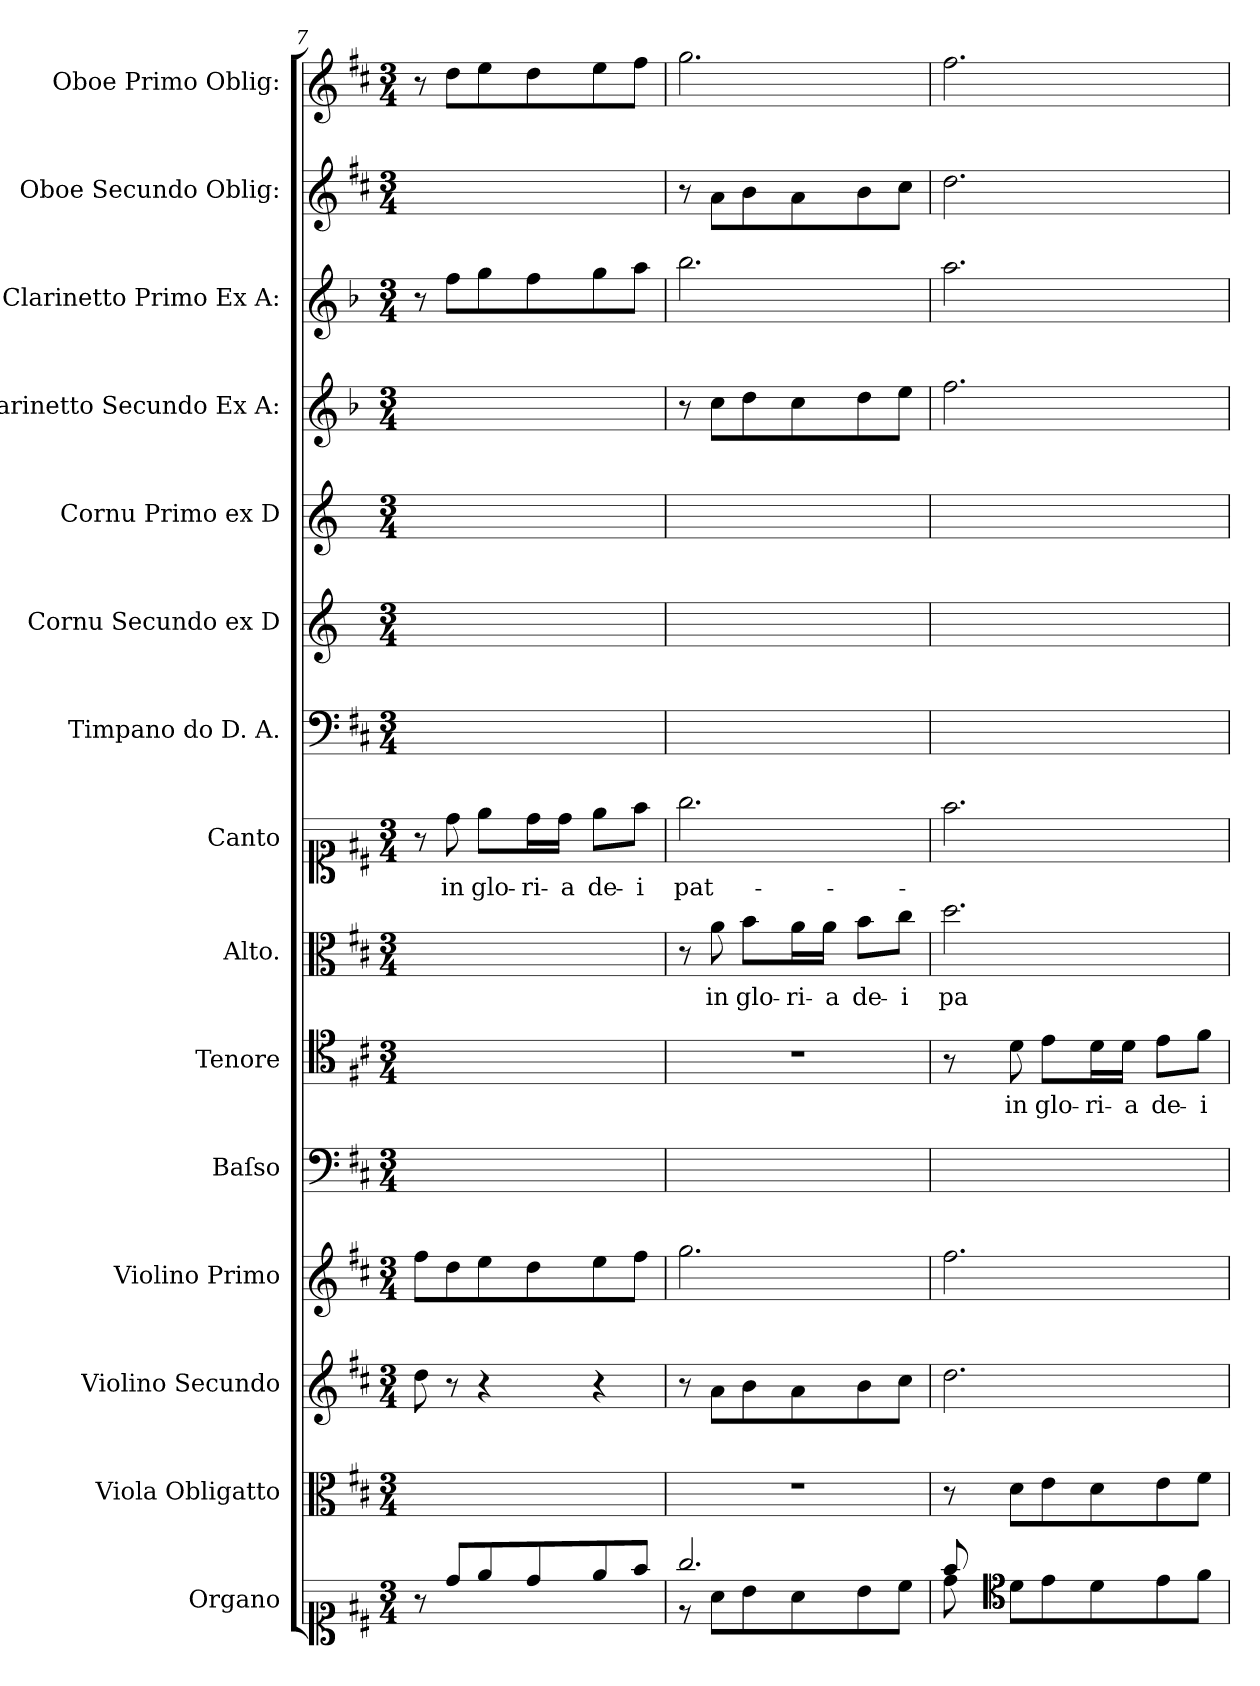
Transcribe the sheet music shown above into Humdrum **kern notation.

**kern	**kern	**kern	**kern	**kern	**kern	**text	**kern	**text	**kern	**text	**kern	**kern	**kern	**kern	**kern	**kern	**kern
*part15	*part14	*part13	*part12	*part11	*part10	*part10	*part9	*part9	*part8	*part8	*part7	*part6	*part5	*part4	*part3	*part2	*part1
*staff15	*staff14	*staff13	*staff12	*staff11	*staff10	*staff10	*staff9	*staff9	*staff8	*staff8	*staff7	*staff6	*staff5	*staff4	*staff3	*staff2	*staff1
*I"Organo	*I"Viola Obligatto	*I"Violino Secundo	*I"Violino Primo	*I"Baſso	*I"Tenore	*	*I"Alto.	*	*I"Canto	*	*I"Timpano do D. A.	*I"Cornu Secundo ex D	*I"Cornu Primo ex D	*I"Clarinetto Secundo Ex A:	*I"Clarinetto Primo Ex A:	*I"Oboe Secundo Oblig:	*I"Oboe Primo Oblig:
*I'org	*I'vla	*I'vl 2	*I'vl 1	*I'B	*I'T	*	*I'A	*	*	*	*I'timp	*	*	*I'cl 2 in A	*I'cl 1 in A	*I'ob 2	*I'ob 1
*clefC1	*clefC3	*clefG2	*clefG2	*clefF4	*clefC4	*	*clefC3	*	*clefC1	*	*clefF4	*clefG2	*clefG2	*clefG2	*clefG2	*clefG2	*clefG2
*	*	*	*	*	*	*	*	*	*	*	*	*ITrd6c10	*ITrd6c10	*ITrd2c3	*ITrd2c3	*	*
*k[f#c#]	*k[f#c#]	*k[f#c#]	*k[f#c#]	*k[f#c#]	*k[f#c#]	*	*k[f#c#]	*	*k[f#c#]	*	*k[f#c#]	*k[f#c#]	*k[f#c#]	*k[f#c#]	*k[f#c#]	*k[f#c#]	*k[f#c#]
*D:	*D:	*D:	*D:	*D:	*D:	*	*D:	*	*D:	*	*D:	*D:	*D:	*D:	*D:	*D:	*D:
*M3/4	*M3/4	*M3/4	*M3/4	*M3/4	*M3/4	*	*M3/4	*	*M3/4	*	*M3/4	*M3/4	*M3/4	*M3/4	*M3/4	*M3/4	*M3/4
=7	=7	=7	=7	=7	=7	=7	=7	=7	=7	=7	=7	=7	=7	=7	=7	=7	=7
8r	2.ryy	8dd\	8ff#\L	2.ryy	2.ryy	.	2.ryy	.	8r	.	2.ryy	2.ryy	2.ryy	2.ryy	8r	2.ryy	8r
8dd/L	.	8r	8dd\	.	.	.	.	.	8dd\	in	.	.	.	.	8dd\L	.	8dd\L
8ee/	.	4r	8ee\	.	.	.	.	.	8ee\L	glo-	.	.	.	.	8ee\	.	8ee\
8dd/	.	.	8dd\	.	.	.	.	.	16dd\L	-ri-	.	.	.	.	8dd\	.	8dd\
.	.	.	.	.	.	.	.	.	16dd\JJ	-a	.	.	.	.	.	.	.
8ee/	.	4r	8ee\	.	.	.	.	.	8ee\L	de-	.	.	.	.	8ee\	.	8ee\
8ff#/J	.	.	8ff#\J	.	.	.	.	.	8ff#\J	-i	.	.	.	.	8ff#\J	.	8ff#\J
=8	=8	=8	=8	=8	=8	=8	=8	=8	=8	=8	=8	=8	=8	=8	=8	=8	=8
*^	*	*	*	*	*	*	*	*	*	*	*	*	*	*	*	*	*
2.gg/	8r	2.r	8r	2.gg\	2.ryy	2.r	.	8r	.	2.gg\	pat-	2.ryy	2.ryy	2.ryy	8r	2.gg\	8r	2.gg\
.	8a\L	.	8a\L	.	.	.	.	8a\	in	.	.	.	.	.	8a\L	.	8a\L	.
.	8b\	.	8b\	.	.	.	.	8b\L	glo-	.	.	.	.	.	8b\	.	8b\	.
.	8a\	.	8a\	.	.	.	.	16a\L	-ri-	.	.	.	.	.	8a\	.	8a\	.
.	.	.	.	.	.	.	.	16a\JJ	-a	.	.	.	.	.	.	.	.	.
.	8b\	.	8b\	.	.	.	.	8b\L	de-	.	.	.	.	.	8b\	.	8b\	.
.	8cc#\J	.	8cc#\J	.	.	.	.	8cc#\J	-i	.	.	.	.	.	8cc#\J	.	8cc#\J	.
=9	=9	=9	=9	=9	=9	=9	=9	=9	=9	=9	=9	=9	=9	=9	=9	=9	=9	=9
8ff#/	8dd\	8r	2.dd\	2.ff#\	2.ryy	8r	.	2.dd\	pa-	2.ff#\	.	2.ryy	2.ryy	2.ryy	2.dd\	2.ff#\	2.dd\	2.ff#\
*clefC4	*	*	*	*	*	*	*	*	*	*	*	*	*	*	*	*	*	*
8d\L	8ryy	8d\L	.	.	.	8d\	in	.	.	.	.	.	.	.	.	.	.	.
8e\	2ryy	8e\	.	.	.	8e\L	glo-	.	.	.	.	.	.	.	.	.	.	.
8d\	.	8d\	.	.	.	16d\L	-ri-	.	.	.	.	.	.	.	.	.	.	.
.	.	.	.	.	.	16d\JJ	-a	.	.	.	.	.	.	.	.	.	.	.
8e\	.	8e\	.	.	.	8e\L	de-	.	.	.	.	.	.	.	.	.	.	.
8f#\J	.	8f#\J	.	.	.	8f#\J	-i	.	.	.	.	.	.	.	.	.	.	.
*v	*v	*	*	*	*	*	*	*	*	*	*	*	*	*	*	*	*	*
=	=	=	=	=	=	=	=	=	=	=	=	=	=	=	=	=	=
*-	*-	*-	*-	*-	*-	*-	*-	*-	*-	*-	*-	*-	*-	*-	*-	*-	*-
